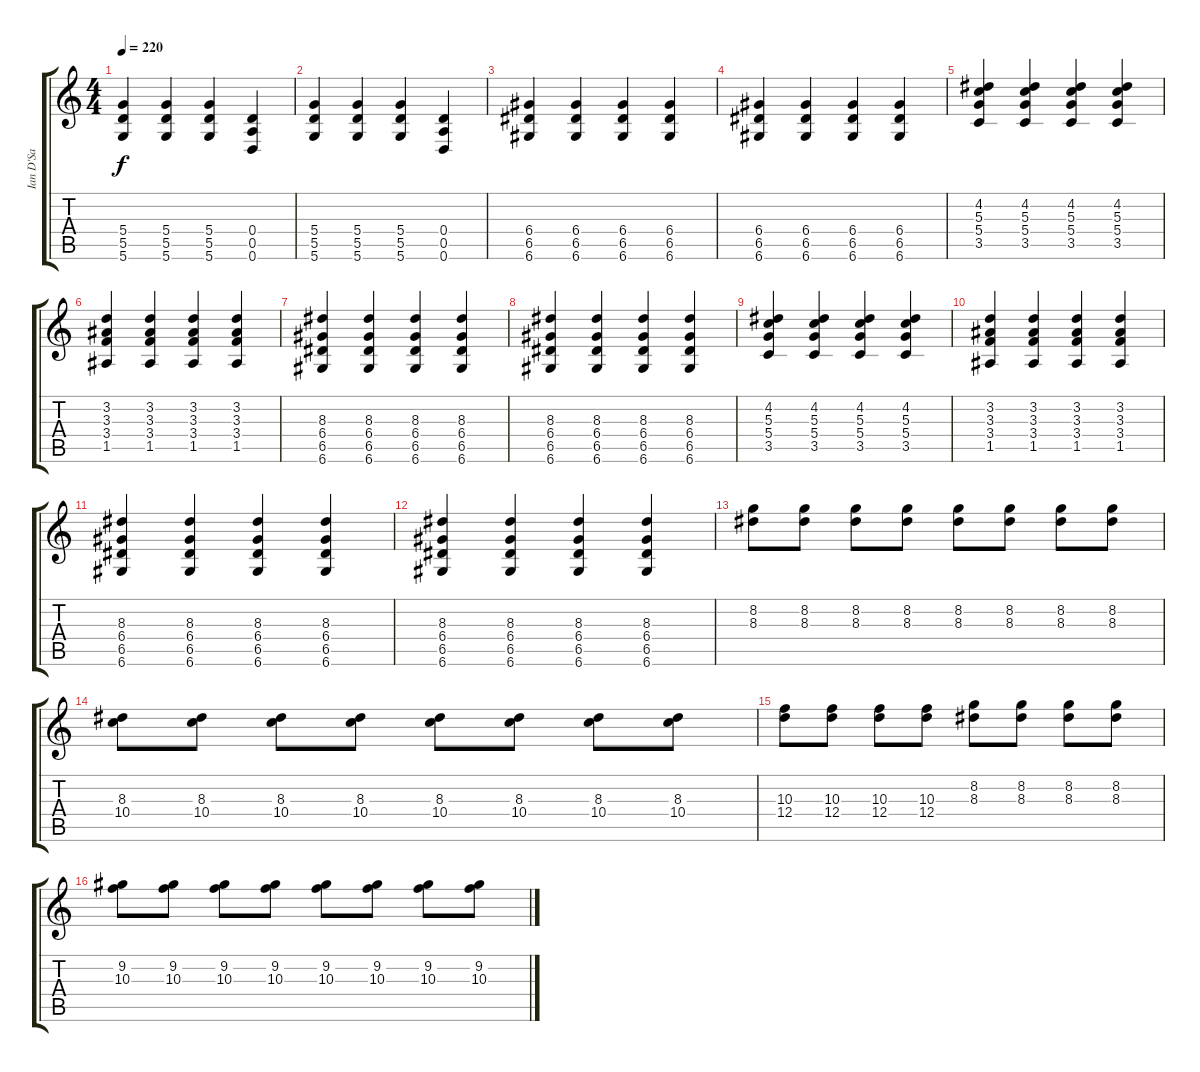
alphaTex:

\track ("Ian D'Sa" "Ian D'Sa") {instrument distortionguitar}
\staff {score tabs}
\tuning (E4 B3 G3 D3 A2 D2) {hide}
\ts (4 4)
\tempo 220
\clef g2
\ks c
(5.4 5.5 5.6).4{dy f} (5.4 5.5 5.6).4 (5.4 5.5 5.6).4 (0.4 0.5 0.6).4 |
(5.4 5.5 5.6).4 (5.4 5.5 5.6).4 (5.4 5.5 5.6).4 (0.4 0.5 0.6).4 |
(6.4 6.5 6.6).4 (6.4 6.5 6.6).4 (6.4 6.5 6.6).4 (6.4 6.5 6.6).4 |
(6.4 6.5 6.6).4 (6.4 6.5 6.6).4 (6.4 6.5 6.6).4 (6.4 6.5 6.6).4 |
(4.2 5.3 5.4 3.5).4 (4.2 5.3 5.4 3.5).4 (4.2 5.3 5.4 3.5).4 (4.2 5.3 5.4 3.5).4 |
(3.2 3.3 3.4 1.5).4 (3.2 3.3 3.4 1.5).4 (3.2 3.3 3.4 1.5).4 (3.2 3.3 3.4 1.5).4 |
(8.3 6.4 6.5 6.6).4 (8.3 6.4 6.5 6.6).4 (8.3 6.4 6.5 6.6).4 (8.3 6.4 6.5 6.6).4 |
(8.3 6.4 6.5 6.6).4 (8.3 6.4 6.5 6.6).4 (8.3 6.4 6.5 6.6).4 (8.3 6.4 6.5 6.6).4 |
(4.2 5.3 5.4 3.5).4 (4.2 5.3 5.4 3.5).4 (4.2 5.3 5.4 3.5).4 (4.2 5.3 5.4 3.5).4 |
(3.2 3.3 3.4 1.5).4 (3.2 3.3 3.4 1.5).4 (3.2 3.3 3.4 1.5).4 (3.2 3.3 3.4 1.5).4 |
(8.3 6.4 6.5 6.6).4 (8.3 6.4 6.5 6.6).4 (8.3 6.4 6.5 6.6).4 (8.3 6.4 6.5 6.6).4 |
(8.3 6.4 6.5 6.6).4 (8.3 6.4 6.5 6.6).4 (8.3 6.4 6.5 6.6).4 (8.3 6.4 6.5 6.6).4 |
(8.2 8.3).8 (8.2 8.3).8 (8.2 8.3).8 (8.2 8.3).8 (8.2 8.3).8 (8.2 8.3).8 (8.2 8.3).8 (8.2 8.3).8 |
(8.3 10.4).8 (8.3 10.4).8 (8.3 10.4).8 (8.3 10.4).8 (8.3 10.4).8 (8.3 10.4).8 (8.3 10.4).8 (8.3 10.4).8 |
(10.3 12.4).8 (10.3 12.4).8 (10.3 12.4).8 (10.3 12.4).8 (8.2 8.3).8 (8.2 8.3).8 (8.2 8.3).8 (8.2 8.3).8 |
(9.2 10.3).8 (9.2 10.3).8 (9.2 10.3).8 (9.2 10.3).8 (9.2 10.3).8 (9.2 10.3).8 (9.2 10.3).8 (9.2 10.3).8
